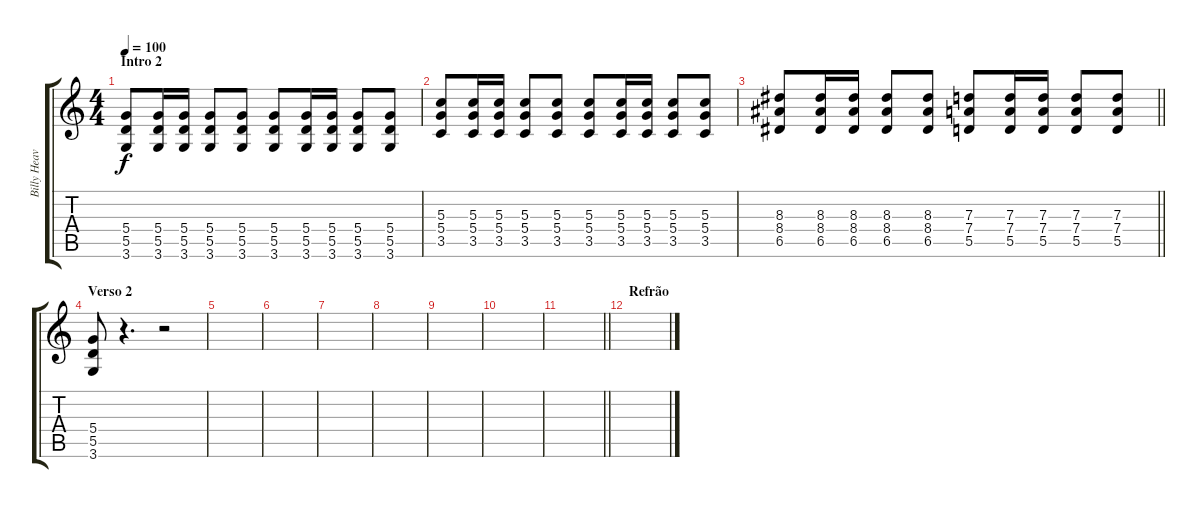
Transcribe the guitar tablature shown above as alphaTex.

\track ("Billy Heavy" "Billy Heav") {instrument overdrivenguitar}
\staff {score tabs}
\tuning (E4 B3 G3 D3 A2 E2) {hide}
\ts (4 4)
\section ("" "Intro 2")
\tempo 100
\clef g2
\ks c
(5.4 5.5 3.6).8{dy f} (5.4 5.5 3.6).16 (5.4 5.5 3.6).16 (5.4 5.5 3.6).8 (5.4 5.5 3.6).8 (5.4 5.5 3.6).8 (5.4 5.5 3.6).16 (5.4 5.5 3.6).16 (5.4 5.5 3.6).8 (5.4 5.5 3.6).8 |
(5.3 5.4 3.5).8 (5.3 5.4 3.5).16 (5.3 5.4 3.5).16 (5.3 5.4 3.5).8 (5.3 5.4 3.5).8 (5.3 5.4 3.5).8 (5.3 5.4 3.5).16 (5.3 5.4 3.5).16 (5.3 5.4 3.5).8 (5.3 5.4 3.5).8 |
\barLineRight lightlight
(8.3 8.4 6.5).8 (8.3 8.4 6.5).16 (8.3 8.4 6.5).16 (8.3 8.4 6.5).8 (8.3 8.4 6.5).8 (7.3 7.4 5.5).8 (7.3 7.4 5.5).16 (7.3 7.4 5.5).16 (7.3 7.4 5.5).8 (7.3 7.4 5.5).8 |
\section ("" "Verso 2")
(5.4 5.5 3.6).8 r.4{d} r.2 |
|
|
|
|
|
|
\barLineRight lightlight
|
\section ("" "Refrão")
